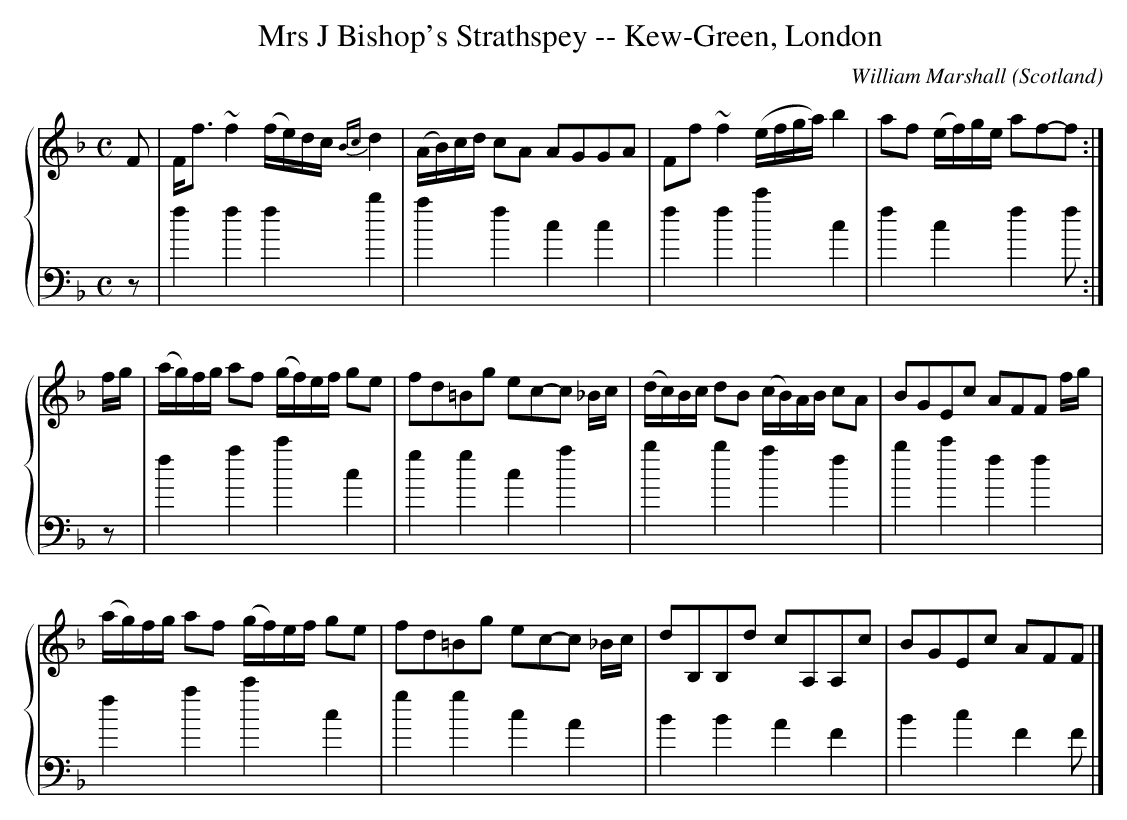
X:1
T:Mrs J Bishop's Strathspey -- Kew-Green, London
C:William Marshall
L:1/8
M:C
O:Scotland
K:F
%%staves {1 2}
F |\
F<f ~f2 (f/e/)d/c/ {Bc}d2 | (A/B/)c/d/ cA AGGA | \
Ff ~f2 (e/f/g/a/) b2 | af (e/f/)g/e/ af-f :|
f/g/ |\
(a/g/)f/g/ af (g/f/)e/f/ ge | fd=Bg ec-c _B/c/ |\
(d/c/)B/c/ dB (c/B/)A/B/ cA | BGEc AFF f/g/ |
(a/g/)f/g/ af (g/f/)e/f/ ge | fd=Bg ec-c _B/c/ |\
dB,B,d cA,A,c | BGEc AFF |]
V:2 clef=bass
L:1/4
z/ | fffb | afcc | ffc'c | fcff/ :| \
z/ | fac'c |  ggca | bbaf | bc'ff | fac'c | ggcA | BBAF | Bc FF/ |]
